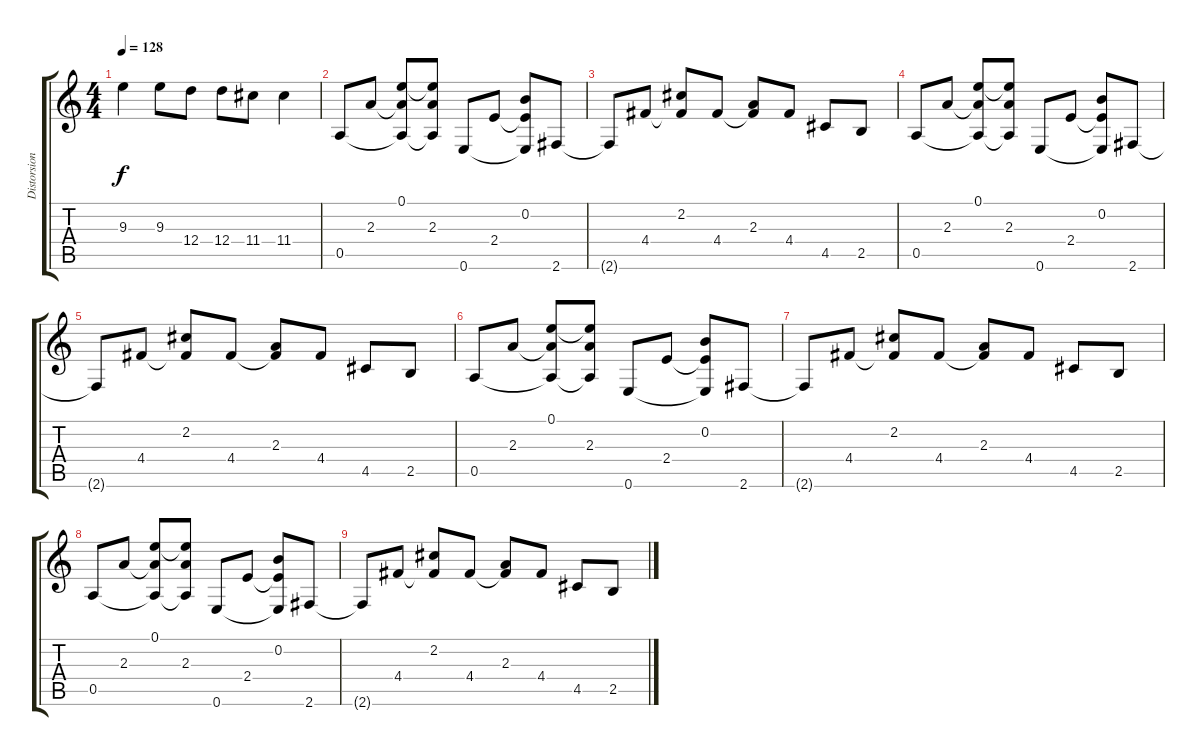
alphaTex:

\track ("Distorsion" "Distorsion") {instrument distortionguitar}
\staff {score tabs}
\tuning (E4 B3 G3 D3 A2 E2) {hide}
\ts (4 4)
\tempo 128
\clef g2
\ks c
9.3.4{dy f} 9.3.8 12.4.8 12.4.8 11.4.8 11.4.4 |
0.5.8 2.3.8 (0.1 2.3{t} 0.5{t}).8 (0.1{t} 2.3 0.5{t}).8 0.6.8 2.4.8 (0.2 2.4{t} 0.6{t}).8 2.6.8 |
2.6{t}.8 4.4.8 (2.2 4.4{t}).8 4.4.8 (2.3 4.4{t}).8 4.4.8 4.5.8 2.5.8 |
0.5.8 2.3.8 (0.1 2.3{t} 0.5{t}).8 (0.1{t} 2.3 0.5{t}).8 0.6.8 2.4.8 (0.2 2.4{t} 0.6{t}).8 2.6.8 |
2.6{t}.8 4.4.8 (2.2 4.4{t}).8 4.4.8 (2.3 4.4{t}).8 4.4.8 4.5.8 2.5.8 |
0.5.8 2.3.8 (0.1 2.3{t} 0.5{t}).8 (0.1{t} 2.3 0.5{t}).8 0.6.8 2.4.8 (0.2 2.4{t} 0.6{t}).8 2.6.8 |
2.6{t}.8 4.4.8 (2.2 4.4{t}).8 4.4.8 (2.3 4.4{t}).8 4.4.8 4.5.8 2.5.8 |
0.5.8 2.3.8 (0.1 2.3{t} 0.5{t}).8 (0.1{t} 2.3 0.5{t}).8 0.6.8 2.4.8 (0.2 2.4{t} 0.6{t}).8 2.6.8 |
2.6{t}.8 4.4.8 (2.2 4.4{t}).8 4.4.8 (2.3 4.4{t}).8 4.4.8 4.5.8 2.5.8
